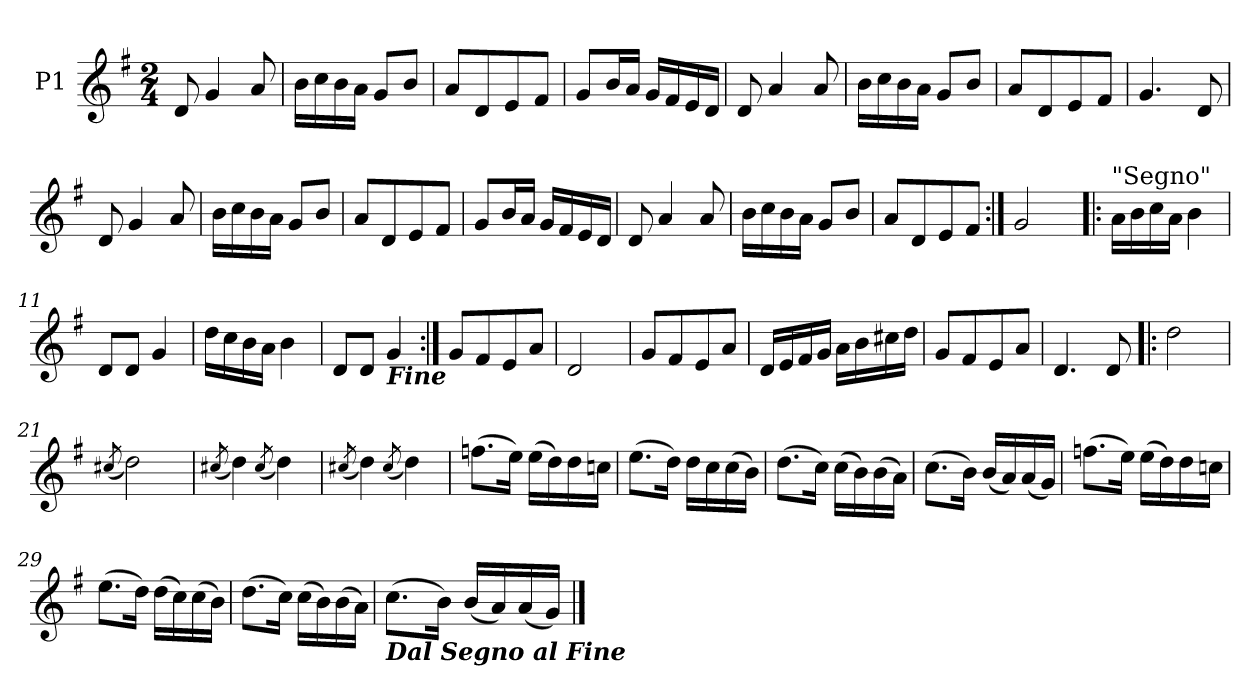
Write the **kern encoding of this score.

**kern
*part1
*staff1
*I"P1
*clefG2
*k[f#]
*G:
*M2/4
=1
8d
4g
8a
=2
16bLL
16cc
16b
16aJJ
8gL
8bJ
=3
8aL
8d
8e
8f#J
=4
8gL
16bL
16aJJ
16gLL
16f#
16e
16dJJ
=5
8d
4a
8a
=6
16bLL
16cc
16b
16aJJ
8gL
8bJ
=7
8aL
8d
8e
8f#J
=8
4.g
8d
=1
8d
4g
8a
=2
16bLL
16cc
16b
16aJJ
8gL
8bJ
=3
8aL
8d
8e
8f#J
=4
8gL
16bL
16aJJ
16gLL
16f#
16e
16dJJ
=5
8d
4a
8a
=6
16bLL
16cc
16b
16aJJ
8gL
8bJ
=7
8aL
8d
8e
8f#J
=9:|!
2g
=10!|:
!LO:TX:a:t="Segno"
16aLL
16b
16cc
16aJJ
4b
=11
8dL
8dJ
4g
=12
16ddLL
16cc
16b
16aJJ
4b
=13
8dL
8dJ
!LO:TX:b:Bi:t=Fine
4g
=14:|!
8gL
8f#
8e
8aJ
=15
2d
=16
8gL
8f#
8e
8aJ
=17
16dLL
16e
16f#
16gJJ
16aLL
16b
16cc#X
16ddJJ
=18
8gL
8f#
8e
8aJ
=19
4.d
8d
=20!|:
2dd
=21
(8qcc#X/
2dd)
=22
(8qcc#X/
4dd)
(8qcc#/
4dd)
=23
(8qcc#X/
4dd)
(8qcc#/
4dd)
=24
(8.ffnL
16eeJk)
(16eeLL
16dd)
16dd
16ccnJJ
=25
(8.eeL
16ddJk)
16ddLL
16cc
(16cc
16bJJ)
=26
(8.ddL
16ccJk)
(16ccLL
16b)
(16b
16aJJ)
=27
(8.ccL
16bJk)
(16bLL
16a)
(16a
16gJJ)
=28
(8.ffnL
16eeJk)
(16eeLL
16dd)
16dd
16ccnJJ
=29
(8.eeL
16ddJk)
(16ddLL
16cc)
(16cc
16bJJ)
=30
(8.ddL
16ccJk)
(16ccLL
16b)
(16b
16aJJ)
=31
!LO:TX:b:Bi:t=Dal Segno al Fine
(8.ccL
16bJk)
(16bLL
16a)
(16a
16gJJ)
==
*-
